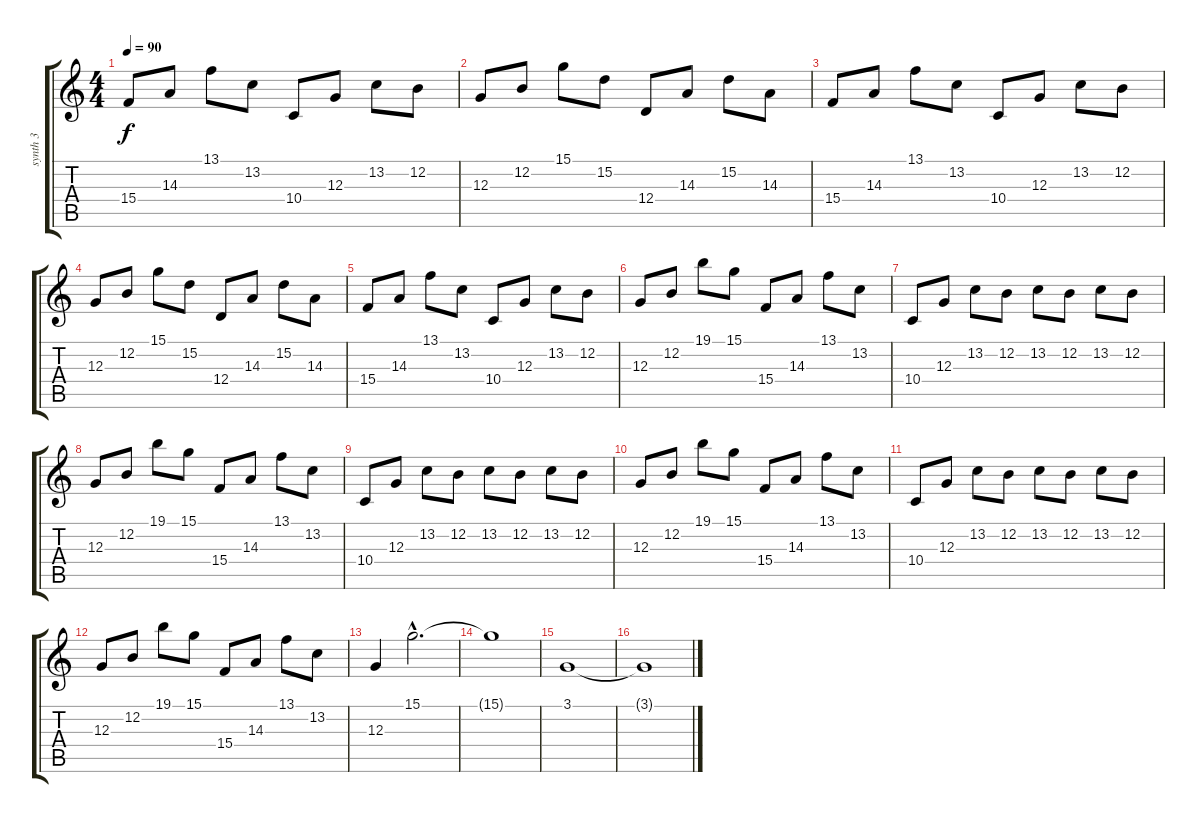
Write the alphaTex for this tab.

\track ("synth 3" "synth 3") {instrument stringensemble2}
\staff {score tabs}
\tuning (E4 B3 G3 D3 A2 E2) {hide}
\ts (4 4)
\tempo 90
\clef g2
\ks c
15.4.8{dy f} 14.3.8 13.1.8 13.2.8 10.4.8 12.3.8 13.2.8 12.2.8 |
12.3.8 12.2.8 15.1.8 15.2.8 12.4.8 14.3.8 15.2.8 14.3.8 |
15.4.8 14.3.8 13.1.8 13.2.8 10.4.8 12.3.8 13.2.8 12.2.8 |
12.3.8 12.2.8 15.1.8 15.2.8 12.4.8 14.3.8 15.2.8 14.3.8 |
15.4.8 14.3.8 13.1.8 13.2.8 10.4.8 12.3.8 13.2.8 12.2.8 |
12.3.8 12.2.8 19.1.8 15.1.8 15.4.8 14.3.8 13.1.8 13.2.8 |
10.4.8 12.3.8 13.2.8 12.2.8 13.2.8 12.2.8 13.2.8 12.2.8 |
12.3.8 12.2.8 19.1.8 15.1.8 15.4.8 14.3.8 13.1.8 13.2.8 |
10.4.8 12.3.8 13.2.8 12.2.8 13.2.8 12.2.8 13.2.8 12.2.8 |
12.3.8 12.2.8 19.1.8 15.1.8 15.4.8 14.3.8 13.1.8 13.2.8 |
10.4.8 12.3.8 13.2.8 12.2.8 13.2.8 12.2.8 13.2.8 12.2.8 |
12.3.8 12.2.8 19.1.8 15.1.8 15.4.8 14.3.8 13.1.8 13.2.8 |
12.3.4 15.1{hac}.2{d} |
15.1{t}.1 |
3.1.1 |
3.1{t}.1
